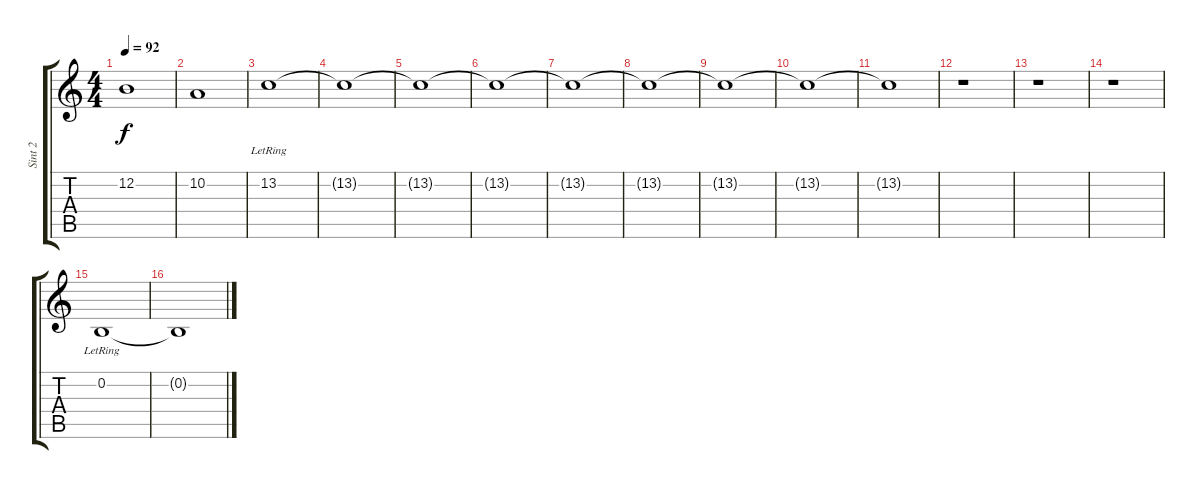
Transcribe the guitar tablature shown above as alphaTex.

\track ("Sint 2" "Sint 2") {instrument stringensemble2}
\staff {score tabs}
\tuning (E4 B3 G3 D3 A2 E2) {hide}
\ts (4 4)
\tempo 92
\clef g2
\ks c
12.2{t}.1{dy f} |
10.2.1 |
13.2{lr}.1 |
13.2{t}.1 |
13.2{t}.1 |
13.2{t}.1 |
13.2{t}.1 |
13.2{t}.1 |
13.2{t}.1 |
13.2{t}.1 |
13.2{t}.1 |
r.1 |
r.1 |
r.1 |
0.2{lr}.1 |
0.2{t}.1
